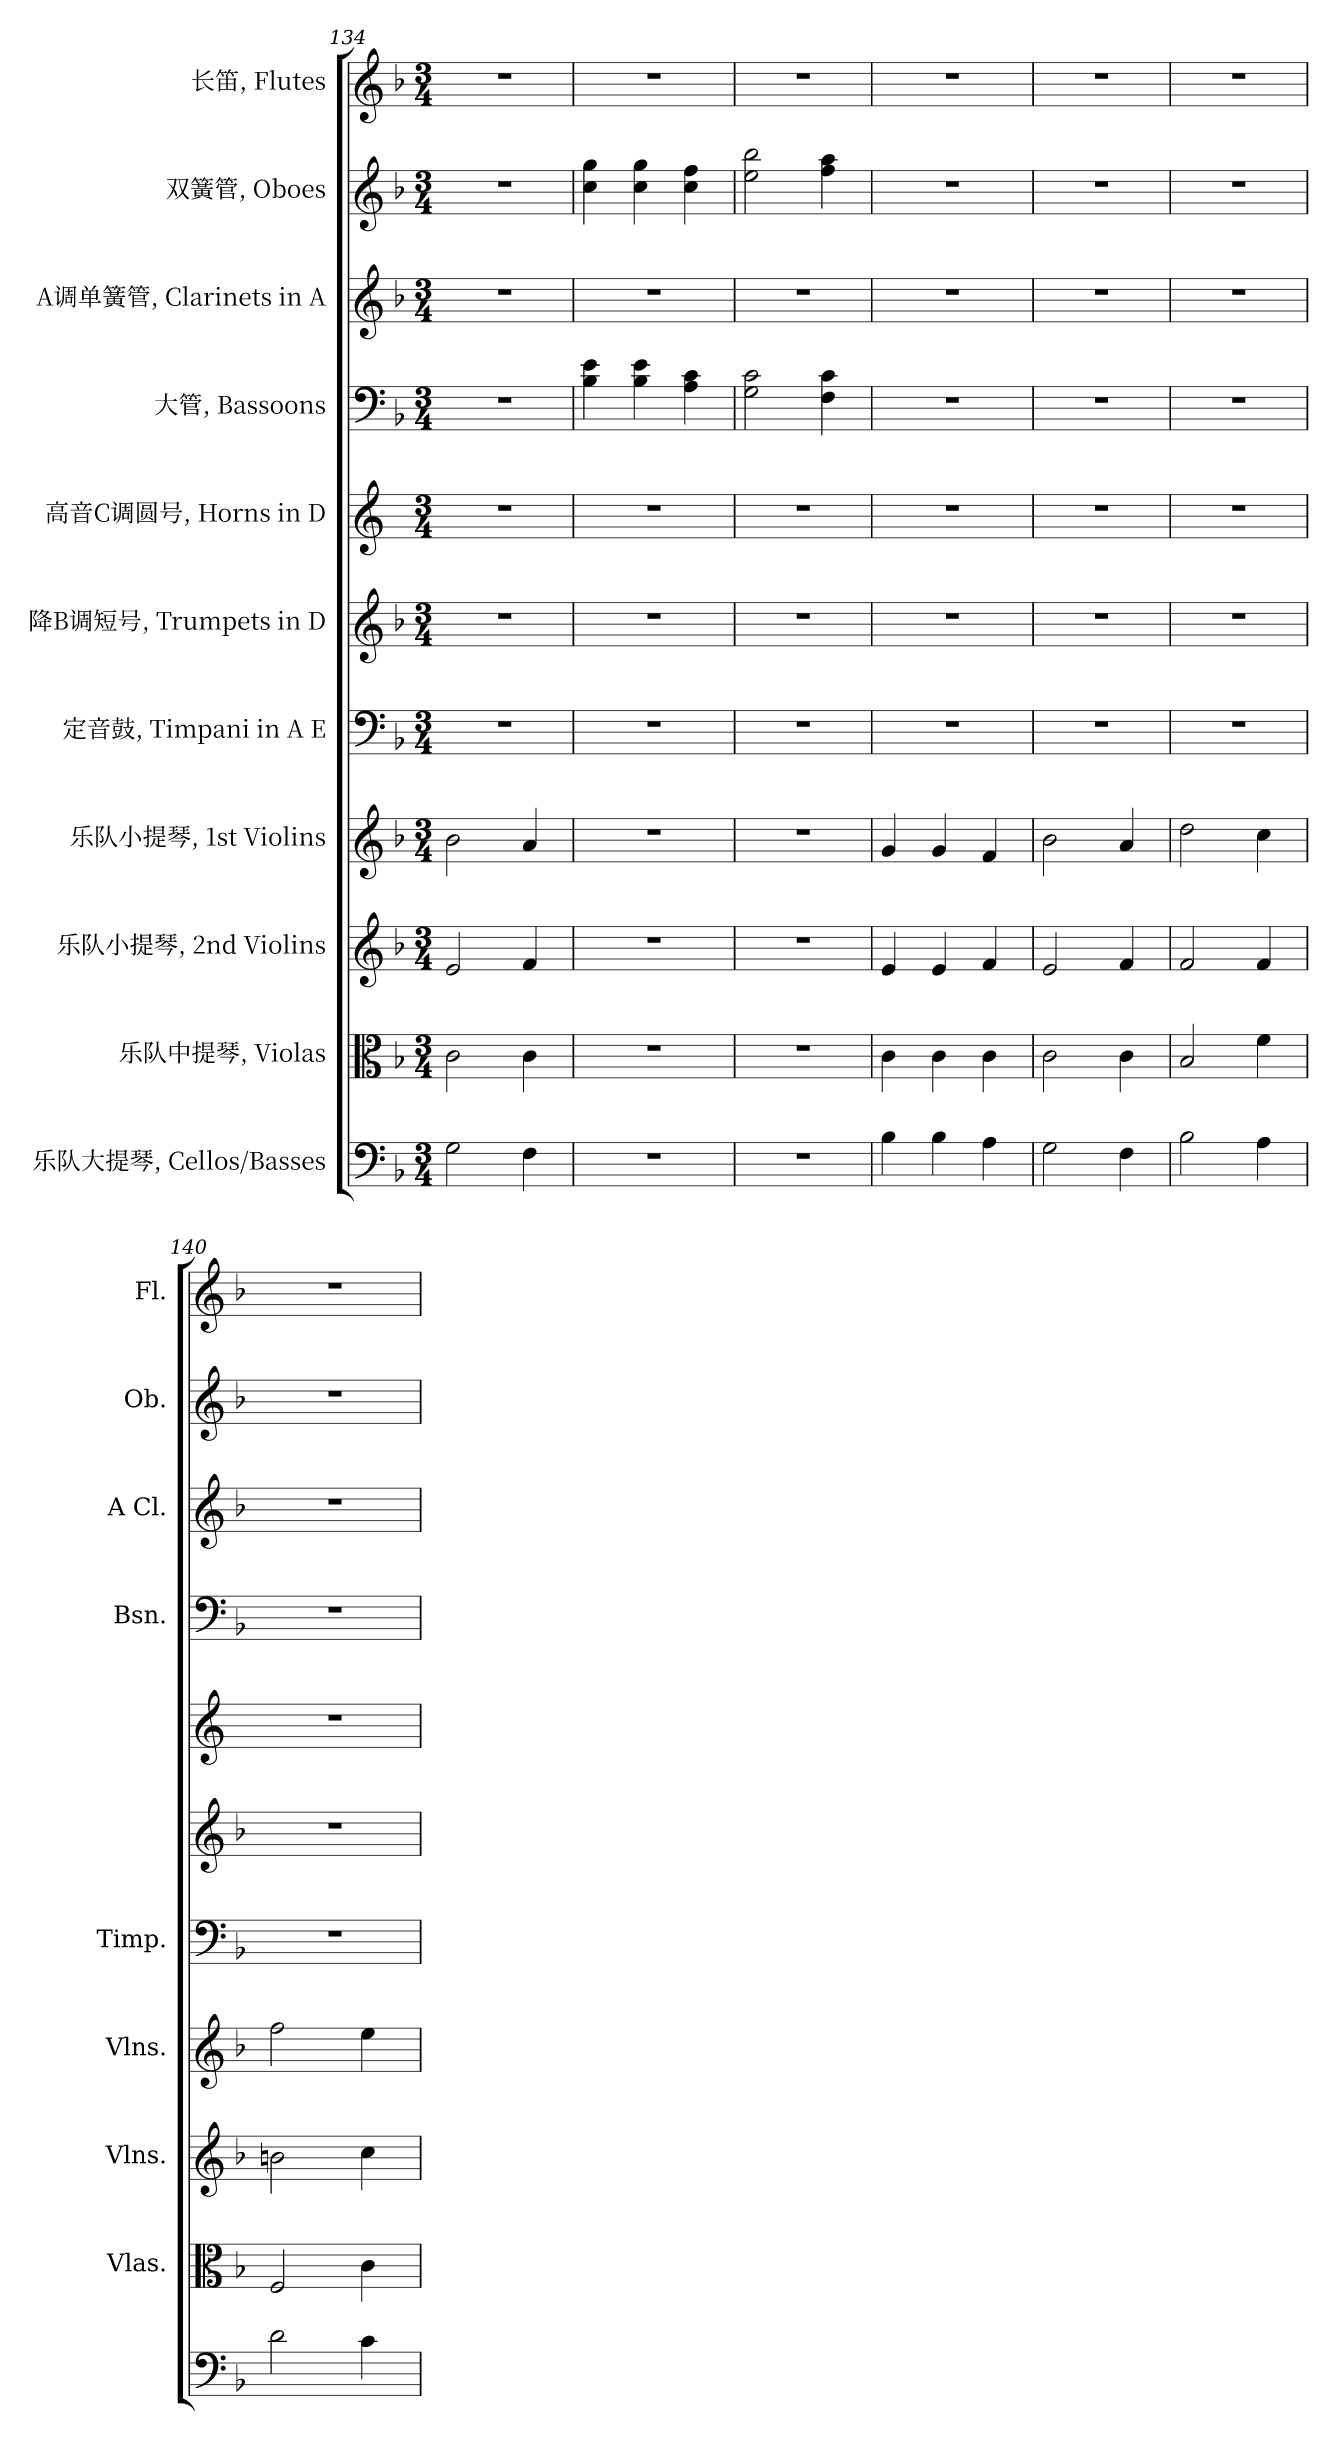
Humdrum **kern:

**kern	**kern	**kern	**kern	**kern	**kern	**kern	**kern	**kern	**kern	**kern
*part11	*part10	*part9	*part8	*part7	*part6	*part5	*part4	*part3	*part2	*part1
*staff11	*staff10	*staff9	*staff8	*staff7	*staff6	*staff5	*staff4	*staff3	*staff2	*staff1
*I"乐队大提琴, Cellos/Basses	*I"乐队中提琴, Violas	*I"乐队小提琴, 2nd Violins	*I"乐队小提琴, 1st Violins	*I"定音鼓, Timpani in A E	*I"降B调短号, Trumpets in D	*I"高音C调圆号, Horns in D	*I"大管, Bassoons	*I"A调单簧管, Clarinets in A	*I"双簧管, Oboes	*I"长笛, Flutes
*	*I'Vlas.	*I'Vlns.	*I'Vlns.	*I'Timp.	*	*	*I'Bsn.	*I'A Cl.	*I'Ob.	*I'Fl.
*clefF4	*clefC3	*clefG2	*clefG2	*clefF4	*clefG2	*clefG2	*clefF4	*clefG2	*clefG2	*clefG2
*	*	*	*	*	*ITrd1c2	*ITrd4c7	*	*ITrd2c3	*	*
*k[b-]	*k[b-]	*k[b-]	*k[b-]	*k[b-]	*k[b-e-a-]	*k[b-]	*k[b-]	*k[f#c#]	*k[b-]	*k[b-]
*M3/4	*M3/4	*M3/4	*M3/4	*M3/4	*M3/4	*M3/4	*M3/4	*M3/4	*M3/4	*M3/4
=134	=134	=134	=134	=134	=134	=134	=134	=134	=134	=134
2G\	2c\	2e/	2b-\	2.r	2.r	2.r	2.r	2.r	2.r	2.r
4F\	4c\	4f/	4a/	.	.	.	.	.	.	.
=135	=135	=135	=135	=135	=135	=135	=135	=135	=135	=135
2.r	2.r	2.r	2.r	2.r	2.r	2.r	4B-\ 4e\	2.r	4cc\ 4gg\	2.r
.	.	.	.	.	.	.	4B-\ 4e\	.	4cc\ 4gg\	.
.	.	.	.	.	.	.	4A\ 4c\	.	4cc\ 4ff\	.
=136	=136	=136	=136	=136	=136	=136	=136	=136	=136	=136
2.r	2.r	2.r	2.r	2.r	2.r	2.r	2G\ 2c\	2.r	2ee\ 2bb-\	2.r
.	.	.	.	.	.	.	4F\ 4c\	.	4ff\ 4aa\	.
=137	=137	=137	=137	=137	=137	=137	=137	=137	=137	=137
4B-\	4c\	4e/	4g/	2.r	2.r	2.r	2.r	2.r	2.r	2.r
4B-\	4c\	4e/	4g/	.	.	.	.	.	.	.
4A\	4c\	4f/	4f/	.	.	.	.	.	.	.
=138	=138	=138	=138	=138	=138	=138	=138	=138	=138	=138
2G\	2c\	2e/	2b-\	2.r	2.r	2.r	2.r	2.r	2.r	2.r
4F\	4c\	4f/	4a/	.	.	.	.	.	.	.
=139	=139	=139	=139	=139	=139	=139	=139	=139	=139	=139
2B-\	2B-/	2f/	2dd\	2.r	2.r	2.r	2.r	2.r	2.r	2.r
4A\	4f\	4f/	4cc\	.	.	.	.	.	.	.
!!LO:PB:g=z
=140	=140	=140	=140	=140	=140	=140	=140	=140	=140	=140
2d\	2F/	2bn\	2ff\	2.r	2.r	2.r	2.r	2.r	2.r	2.r
4c\	4c\	4cc\	4ee\	.	.	.	.	.	.	.
=	=	=	=	=	=	=	=	=	=	=
*-	*-	*-	*-	*-	*-	*-	*-	*-	*-	*-
